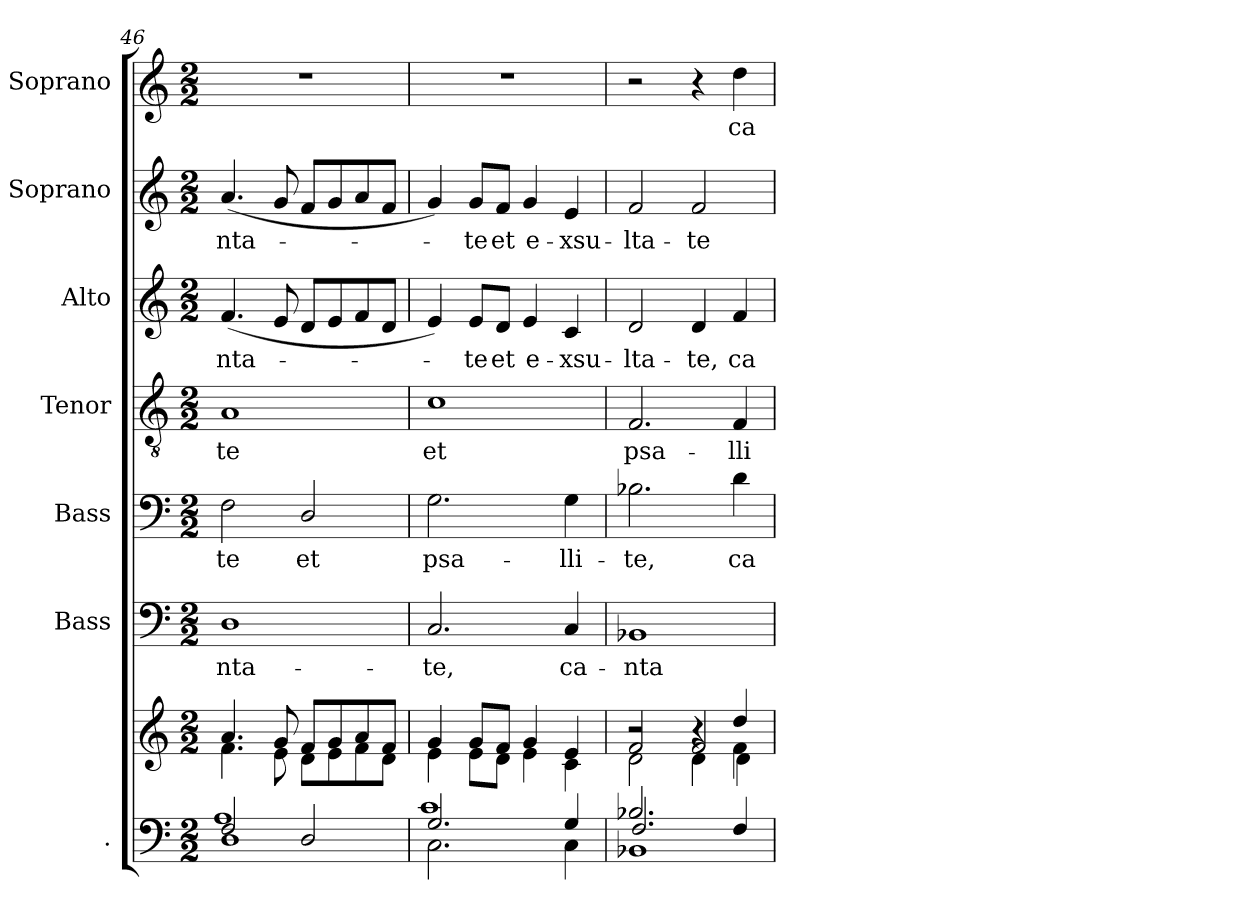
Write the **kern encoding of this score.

**kern	**kern	**kern	**text	**kern	**text	**kern	**text	**kern	**text	**kern	**text	**kern	**text
*part7	*part7	*part6	*part6	*part5	*part5	*part4	*part4	*part3	*part3	*part2	*part2	*part1	*part1
*staff8	*staff7	*staff6	*staff6	*staff5	*staff5	*staff4	*staff4	*staff3	*staff3	*staff2	*staff2	*staff1	*staff1
*I".	*	*I"Bass	*	*I"Bass	*	*I"Tenor	*	*I"Alto	*	*I"Soprano	*	*I"Soprano	*
*	*	*I'B.	*	*I'B.	*	*I'T.	*	*I'A.	*	*I'S.	*	*I'S.	*
*clefF4	*clefG2	*clefF4	*	*clefF4	*	*clefGv2	*	*clefG2	*	*clefG2	*	*clefG2	*
*	*	*	*	*	*	*ITrd7c12	*	*	*	*	*	*	*
*k[]	*k[]	*k[]	*	*k[]	*	*k[]	*	*k[]	*	*k[]	*	*k[]	*
*C:	*C:	*C:	*	*C:	*	*C:	*	*C:	*	*C:	*	*C:	*
*M2/2	*M2/2	*M2/2	*	*M2/2	*	*M2/2	*	*M2/2	*	*M2/2	*	*M2/2	*
=46	=46	=46	=46	=46	=46	=46	=46	=46	=46	=46	=46	=46	=46
*^	*^	*	*	*	*	*	*	*	*	*	*	*	*
*	*^	*	*^	*	*	*	*	*	*	*	*	*	*	*	*
!	!	!	!	!	!	!	!LO:LY:b:color=#000000	!	!	!	!	!	!	!	!	!	!
!	!	!	!	!	!	!	!	!	!LO:LY:b:color=#000000	!	!	!	!	!	!	!	!
!	!	!	!	!	!	!	!	!	!	!	!LO:LY:b:color=#000000	!	!	!	!	!	!
!	!	!	!	!	!	!	!	!	!	!	!	!	!LO:LY:b:color=#000000	!	!	!	!
!	!	!	!	!	!	!	!	!	!	!	!	!	!	!	!LO:LY:b:color=#000000	!	!
2Fi/	1Ai	1Di	1ryy	4.ai/	4.fi\	1Di	-nta-	2Fi\	-te	1AAi	-te	(4.fi/	-nta-	(4.ai/	-nta-	1r	.
.	.	.	.	8gi/	8ei\	.	.	.	.	.	.	8ei/	.	8gi/	.	.	.
!	!	!	!	!	!	!	!	!	!LO:LY:b:color=#000000	!	!	!	!	!	!	!	!
2Di/	.	.	.	8fi/L	8di\L	.	.	2Di/	et	.	.	8di/L	.	8fi/L	.	.	.
.	.	.	.	8gi/	8ei\	.	.	.	.	.	.	8ei/	.	8gi/	.	.	.
.	.	.	.	8ai/	8fi\	.	.	.	.	.	.	8fi/	.	8ai/	.	.	.
.	.	.	.	8fi/J	8di\J	.	.	.	.	.	.	8di/J	.	8fi/J	.	.	.
=47	=47	=47	=47	=47	=47	=47	=47	=47	=47	=47	=47	=47	=47	=47	=47	=47	=47
!	!	!	!	!	!	!	!LO:LY:b:color=#000000	!	!	!	!	!	!	!	!	!	!
!	!	!	!	!	!	!	!	!	!LO:LY:b:color=#000000	!	!	!	!	!	!	!	!
!	!	!	!	!	!	!	!	!	!	!	!LO:LY:b:color=#000000	!	!	!	!	!	!
2.Gi/	1ci	2.Ci\	1ryy	4gi/	4ei\	2.Ci/	-te,	2.Gi\	psa-	1Ci	et	4ei/)	.	4gi/)	.	1r	.
!	!	!	!	!	!	!	!	!	!	!	!	!	!LO:LY:b:color=#000000	!	!	!	!
!	!	!	!	!	!	!	!	!	!	!	!	!	!	!	!LO:LY:b:color=#000000	!	!
.	.	.	.	8gi/L	8ei\L	.	.	.	.	.	.	8ei/L	-te	8gi/L	-te	.	.
!	!	!	!	!	!	!	!	!	!	!	!	!	!LO:LY:b:color=#000000	!	!	!	!
!	!	!	!	!	!	!	!	!	!	!	!	!	!	!	!LO:LY:b:color=#000000	!	!
.	.	.	.	8fi/J	8di\J	.	.	.	.	.	.	8di/J	et	8fi/J	et	.	.
!	!	!	!	!	!	!	!	!	!	!	!	!	!LO:LY:b:color=#000000	!	!	!	!
!	!	!	!	!	!	!	!	!	!	!	!	!	!	!	!LO:LY:b:color=#000000	!	!
.	.	.	.	4gi/	4ei\	.	.	.	.	.	.	4ei/	e-	4gi/	e-	.	.
!	!	!	!	!	!	!	!LO:LY:b:color=#000000	!	!	!	!	!	!	!	!	!	!
!	!	!	!	!	!	!	!	!	!LO:LY:b:color=#000000	!	!	!	!	!	!	!	!
!	!	!	!	!	!	!	!	!	!	!	!	!	!LO:LY:b:color=#000000	!	!	!	!
!	!	!	!	!	!	!	!	!	!	!	!	!	!	!	!LO:LY:b:color=#000000	!	!
4Gi/	.	4Ci\	.	4ei/	4ci\	4Ci/	ca-	4Gi\	-lli-	.	.	4ci/	-xsu-	4ei/	-xsu-	.	.
=48	=48	=48	=48	=48	=48	=48	=48	=48	=48	=48	=48	=48	=48	=48	=48	=48	=48
*	*	*	*	*	*^	*	*	*	*	*	*	*	*	*	*	*	*
!	!	!	!	!	!	!	!	!LO:LY:b:color=#000000	!	!	!	!	!	!	!	!	!	!
!	!	!	!	!	!	!	!	!	!	!LO:LY:b:color=#000000	!	!	!	!	!	!	!	!
!	!	!	!	!	!	!	!	!	!	!	!	!LO:LY:b:color=#000000	!	!	!	!	!	!
!	!	!	!	!	!	!	!	!	!	!	!	!	!	!LO:LY:b:color=#000000	!	!	!	!
!	!	!	!	!	!	!	!	!	!	!	!	!	!	!	!	!LO:LY:b:color=#000000	!	!
2.B-Xi/	2.Fi/	1BB-Xi	2r	2fi/	2di\	2.ryy	1BB-Xi	-nta-	2.B-Xi\	-te,	2.FFi/	psa-	2di/	-lta-	2fi/	-lta-	2r	.
!	!	!	!	!	!	!	!	!	!	!	!	!	!	!LO:LY:b:color=#000000	!	!	!	!
!	!	!	!	!	!	!	!	!	!	!	!	!	!	!	!	!LO:LY:b:color=#000000	!	!
.	.	.	4r	2fi/	4di\	.	.	.	.	.	.	.	4di/	-te,	2fi/	-te	4r	.
!	!	!	!	!	!	!	!	!	!	!LO:LY:b:color=#000000	!	!	!	!	!	!	!	!
!	!	!	!	!	!	!	!	!	!	!	!	!LO:LY:b:color=#000000	!	!	!	!	!	!
!	!	!	!	!	!	!	!	!	!	!	!	!	!	!LO:LY:b:color=#000000	!	!	!	!
!	!	!	!	!	!	!	!	!	!	!	!	!	!	!	!	!	!	!LO:LY:b:color=#000000
4ryy	4Fi/	.	4ddi/	.	4fi\	4di\	.	.	4di\	ca-	4FFi/	-lli-	4fi/	ca-	.	.	4ddi\	ca-
*v	*v	*v	*	*	*	*	*	*	*	*	*	*	*	*	*	*	*	*
*	*v	*v	*v	*v	*	*	*	*	*	*	*	*	*	*	*	*
=	=	=	=	=	=	=	=	=	=	=	=	=	=
*-	*-	*-	*-	*-	*-	*-	*-	*-	*-	*-	*-	*-	*-
